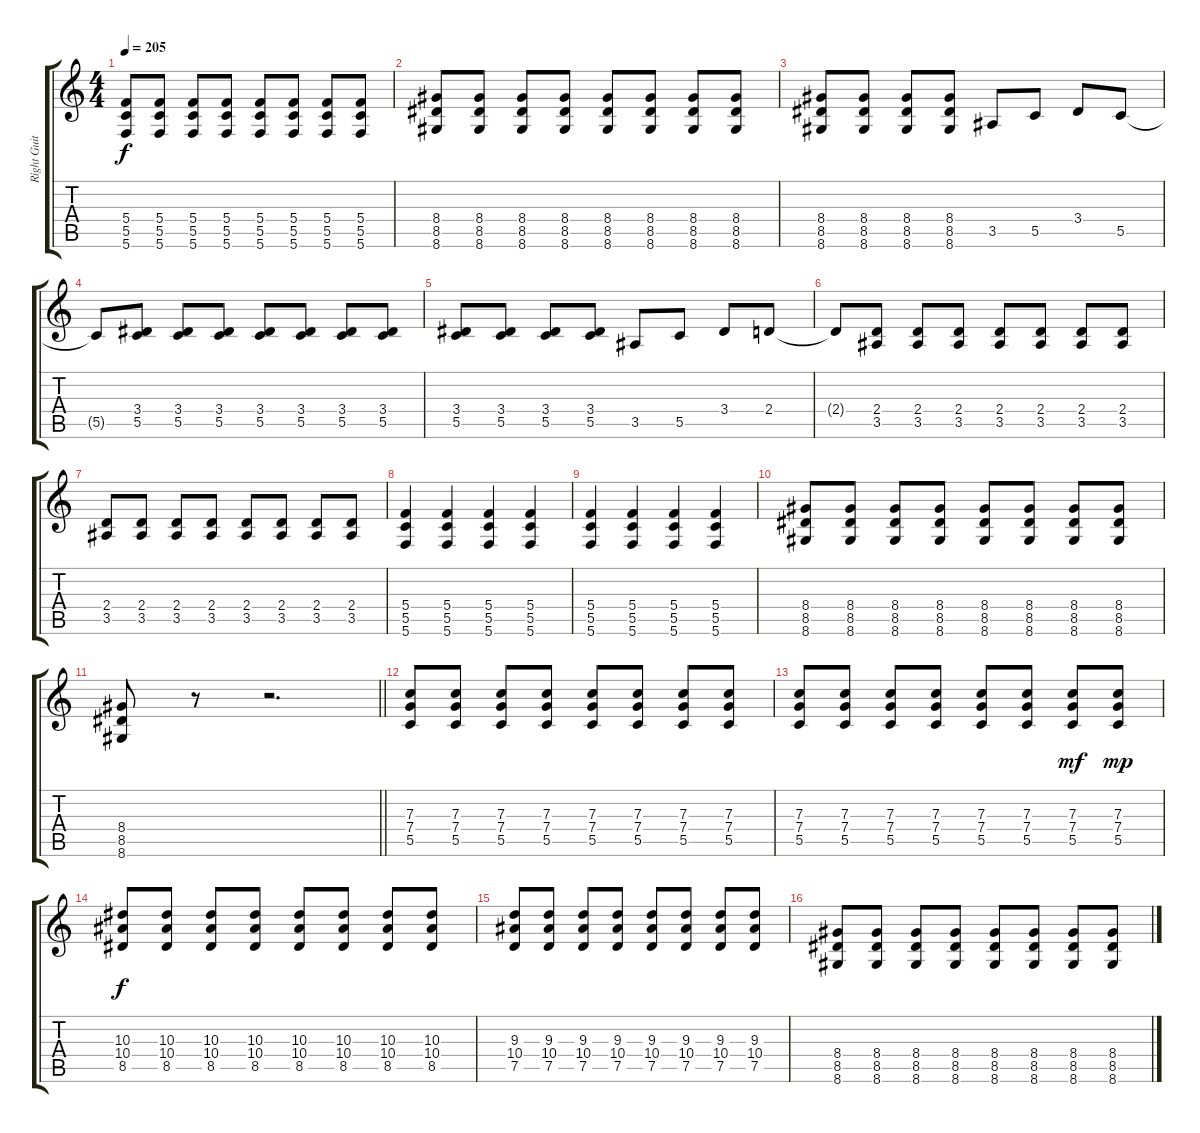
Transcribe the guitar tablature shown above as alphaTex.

\track ("Right Guitar" "Right Guit") {instrument distortionguitar}
\staff {score tabs}
\tuning (D4 A3 F3 C3 G2 C2) {hide}
\ts (4 4)
\tempo 205
\clef g2
\ks c
(5.4 5.5 5.6).8{dy f} (5.4 5.5 5.6).8 (5.4 5.5 5.6).8 (5.4 5.5 5.6).8 (5.4 5.5 5.6).8 (5.4 5.5 5.6).8 (5.4 5.5 5.6).8 (5.4 5.5 5.6).8 |
(8.4 8.5 8.6).8 (8.4 8.5 8.6).8 (8.4 8.5 8.6).8 (8.4 8.5 8.6).8 (8.4 8.5 8.6).8 (8.4 8.5 8.6).8 (8.4 8.5 8.6).8 (8.4 8.5 8.6).8 |
(8.4 8.5 8.6).8 (8.4 8.5 8.6).8 (8.4 8.5 8.6).8 (8.4 8.5 8.6).8 3.5.8 5.5.8 3.4.8 5.5.8 |
5.5{t}.8 (3.4 5.5).8 (3.4 5.5).8 (3.4 5.5).8 (3.4 5.5).8 (3.4 5.5).8 (3.4 5.5).8 (3.4 5.5).8 |
(3.4 5.5).8 (3.4 5.5).8 (3.4 5.5).8 (3.4 5.5).8 3.5.8 5.5.8 3.4.8 2.4.8 |
2.4{t}.8 (2.4 3.5).8 (2.4 3.5).8 (2.4 3.5).8 (2.4 3.5).8 (2.4 3.5).8 (2.4 3.5).8 (2.4 3.5).8 |
(2.4 3.5).8 (2.4 3.5).8 (2.4 3.5).8 (2.4 3.5).8 (2.4 3.5).8 (2.4 3.5).8 (2.4 3.5).8 (2.4 3.5).8 |
(5.4 5.5 5.6).4 (5.4 5.5 5.6).4 (5.4 5.5 5.6).4 (5.4 5.5 5.6).4 |
(5.4 5.5 5.6).4 (5.4 5.5 5.6).4 (5.4 5.5 5.6).4 (5.4 5.5 5.6).4 |
(8.4 8.5 8.6).8 (8.4 8.5 8.6).8 (8.4 8.5 8.6).8 (8.4 8.5 8.6).8 (8.4 8.5 8.6).8 (8.4 8.5 8.6).8 (8.4 8.5 8.6).8 (8.4 8.5 8.6).8 |
\barLineRight lightlight
(8.4 8.5 8.6).8 r.8 r.2{d balance 11} |
(7.3 7.4 5.5).8 (7.3 7.4 5.5).8 (7.3 7.4 5.5).8 (7.3 7.4 5.5).8 (7.3 7.4 5.5).8 (7.3 7.4 5.5).8 (7.3 7.4 5.5).8 (7.3 7.4 5.5).8 |
(7.3 7.4 5.5).8 (7.3 7.4 5.5).8 (7.3 7.4 5.5).8 (7.3 7.4 5.5).8 (7.3 7.4 5.5).8 (7.3 7.4 5.5).8 (7.3 7.4 5.5).8{dy mf} (7.3 7.4 5.5).8{dy mp} |
(10.3 10.4 8.5).8{dy f} (10.3 10.4 8.5).8 (10.3 10.4 8.5).8 (10.3 10.4 8.5).8 (10.3 10.4 8.5).8 (10.3 10.4 8.5).8 (10.3 10.4 8.5).8 (10.3 10.4 8.5).8 |
(9.3 10.4 7.5).8 (9.3 10.4 7.5).8 (9.3 10.4 7.5).8 (9.3 10.4 7.5).8 (9.3 10.4 7.5).8 (9.3 10.4 7.5).8 (9.3 10.4 7.5).8 (9.3 10.4 7.5).8 |
(8.4 8.5 8.6).8 (8.4 8.5 8.6).8 (8.4 8.5 8.6).8 (8.4 8.5 8.6).8 (8.4 8.5 8.6).8 (8.4 8.5 8.6).8 (8.4 8.5 8.6).8 (8.4 8.5 8.6).8
